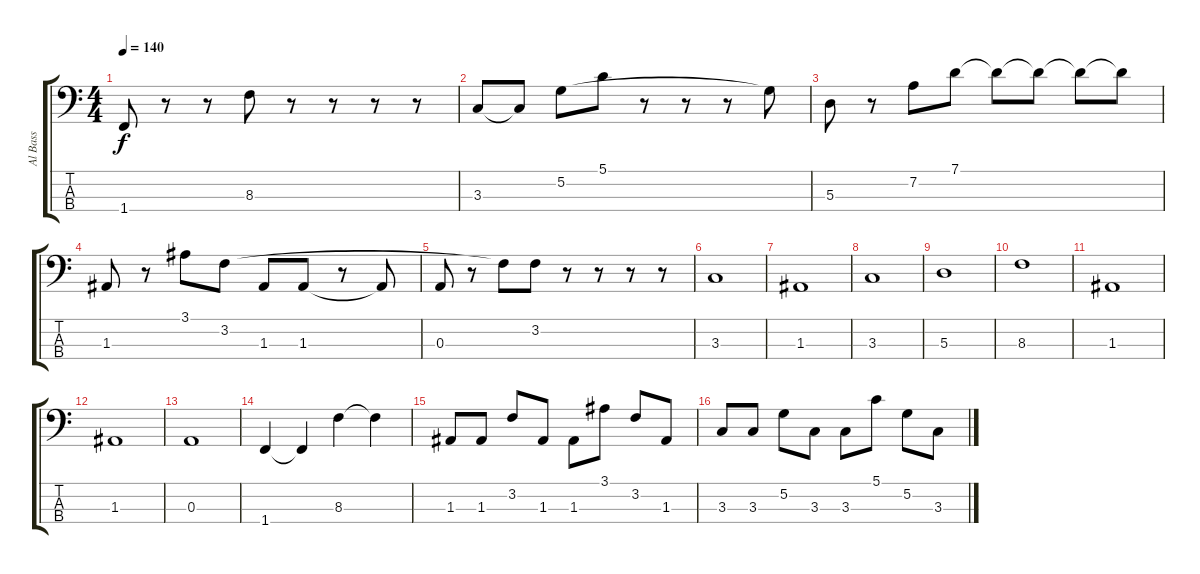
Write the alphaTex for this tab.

\track ("Al Bass" "Al Bass") {instrument electricbasspick}
\staff {score tabs}
\tuning (G2 D2 A1 E1) {hide}
\ts (4 4)
\tempo 140
\clef f4
\ks c
1.4.8{dy f} r.8 r.8 8.3.8 r.8 r.8 r.8 r.8 |
3.3.8 3.3{t}.8 5.2.8 5.1.8 r.8 r.8 r.8 5.2{t}.8 |
5.3.8 r.8 7.2.8 7.1.8 7.1{t}.8 7.1{t}.8 7.1{t}.8 7.1{t}.8 |
1.3.8 r.8 3.1.8 3.2.8 1.3.8 1.3.8 r.8 1.3{t}.8 |
0.3.8 r.8 3.2{t}.8 3.2.8 r.8 r.8 r.8 r.8 |
3.3.1 |
1.3.1 |
3.3.1 |
5.3.1 |
8.3.1 |
1.3.1 |
1.3.1 |
0.3.1 |
1.4.4 1.4{t}.4 8.3.4 8.3{t}.4 |
1.3.8 1.3.8 3.2.8 1.3.8 1.3.8 3.1.8 3.2.8 1.3.8 |
3.3.8 3.3.8 5.2.8 3.3.8 3.3.8 5.1.8 5.2.8 3.3.8
